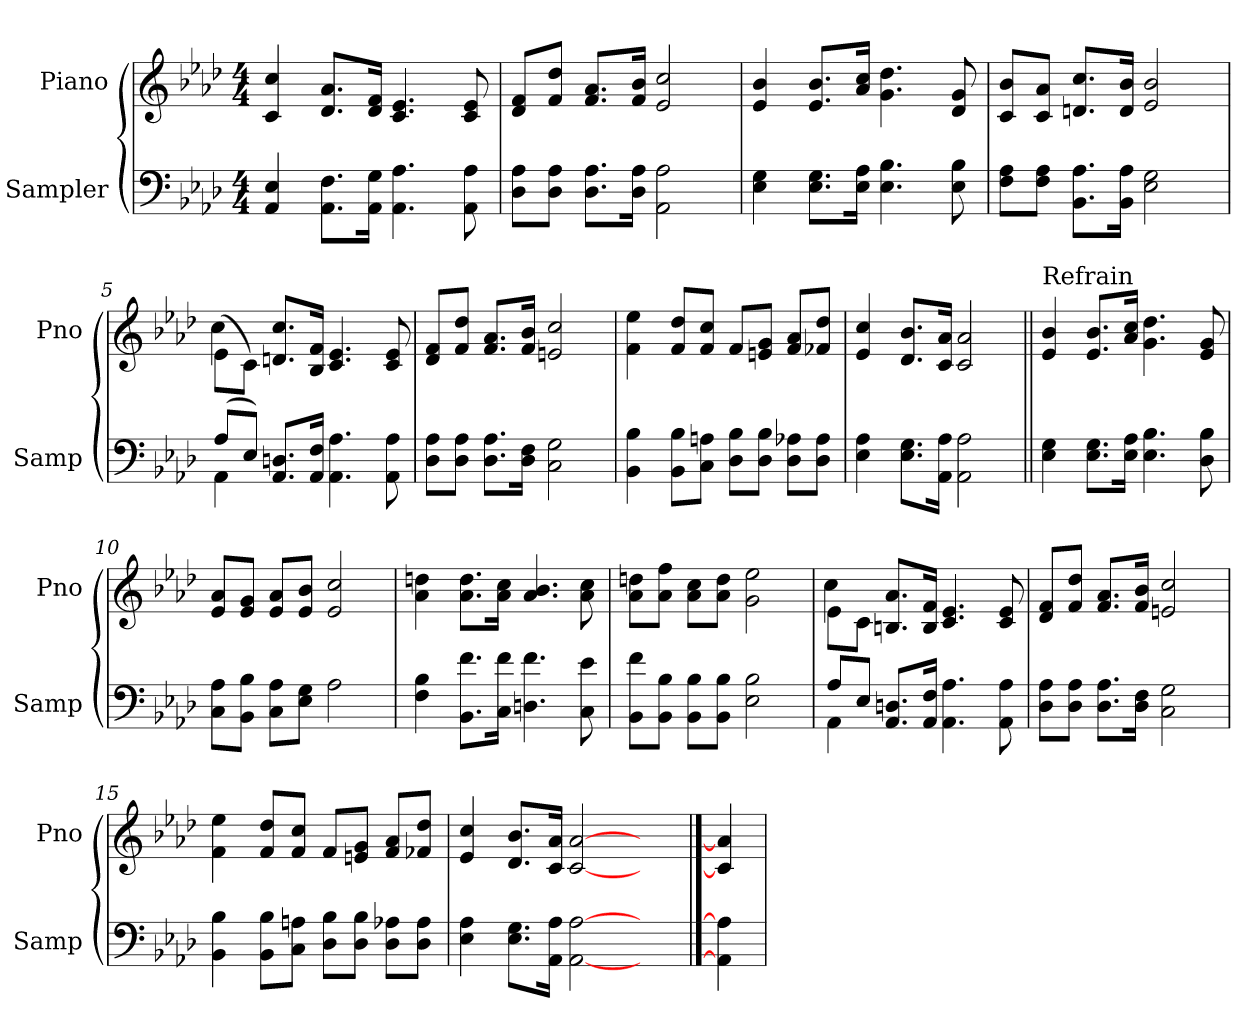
**kern	**kern
*part2	*part1
*staff2	*staff1
*I"Sampler	*I"Piano
*I'Samp	*I'Pno
*clefF4	*clefG2
*k[b-e-a-d-]	*k[b-e-a-d-]
*A-:	*A-:
*M4/4	*M4/4
=1	=1
4AA- 4E-	4c 4cc
8.AA-\ 8.F\L	8.d-/ 8.a-/L
16AA-\ 16G\Jk	16d-/ 16f/Jk
4.AA- 4.A-	4.c 4.e-
8AA- 8A-	8c 8e-
=2	=2
8D-\ 8A-\L	8d-/ 8f/L
8D-\ 8A-\J	8f/ 8dd-/J
8.D-\ 8.A-\L	8.f/ 8.a-/L
16D-\ 16A-\Jk	16f/ 16b-/Jk
2AA- 2A-	2e- 2cc
=3	=3
4E- 4G	4e- 4b-
8.E-\ 8.G\L	8.e-/ 8.b-/L
16E-\ 16A-\Jk	16a-/ 16cc/Jk
4.E- 4.B-	4.g 4.dd-
8E- 8B-	8d- 8g
=4	=4
8F\ 8A-\L	8c/ 8b-/L
8F\ 8A-\J	8c/ 8a-/J
8.BB-\ 8.A-\L	8.dn/ 8.cc/L
16BB-\ 16A-\Jk	16d/ 16b-/Jk
2E- 2G	2e- 2b-
=5	=5
*^	*^
(8A-/L	4AA-	(8e-\L	4cc
8E-/J)	.	8c\J)	.
8.AA-/ 8.Dn/L	2.ryy	8.dn/ 8.cc/L	2.ryy
16AA-/ 16F/Jk	.	16B-/ 16f/Jk	.
4.AA- 4.A-	.	4.c 4.e-	.
8AA- 8A-	.	8c 8e-	.
*v	*v	*	*
*	*v	*v
=6	=6
8D-\ 8A-\L	8d-/ 8f/L
8D-\ 8A-\J	8f/ 8dd-/J
8.D-\ 8.A-\L	8.f/ 8.a-/L
16D-\ 16F\Jk	16f/ 16b-/Jk
2C 2G	2en 2cc
=7	=7
4BB- 4B-	4f 4ee-
8BB-\ 8B-\L	8f/ 8dd-/L
8C\ 8An\J	8f/ 8cc/J
8D-\ 8B-\L	8f/L
8D-\ 8B-\J	8en/ 8g/J
8D-\ 8A-X\L	8f/ 8a-/L
8D-\ 8A-\J	8f-X/ 8dd-/J
=8	=8
4E- 4A-	4e- 4cc
8.E-\ 8.G\L	8.d-/ 8.b-/L
16AA-\ 16A-\Jk	16c/ 16a-/Jk
2AA- 2A-	2c 2a-
=9||	=9||
!	!LO:TX:t=Refrain
4E- 4G	4e- 4b-
8.E-\ 8.G\L	8.e-/ 8.b-/L
16E-\ 16A-\Jk	16a-/ 16cc/Jk
4.E- 4.B-	4.g 4.dd-
8D- 8B-	8e- 8g
=10	=10
8C\ 8A-\L	8e-/ 8a-/L
8BB-\ 8B-\J	8e-/ 8g/J
8C\ 8A-\L	8e-/ 8a-/L
8E-\ 8G\J	8e-/ 8b-/J
2A-	2e- 2cc
=11	=11
4F 4B-	4a- 4ddn
8.BB-\ 8.f\L	8.a-\ 8.dd\L
16C\ 16f\Jk	16a-\ 16cc\Jk
4.Dn 4.f	4.a- 4.b-
8C 8e-	8a- 8cc
=12	=12
8BB-\ 8f\L	8a-\ 8ddn\L
8BB-\ 8B-\J	8a-\ 8ff\J
8BB-\ 8B-\L	8a-\ 8cc\L
8BB-\ 8B-\J	8a-\ 8dd\J
2E- 2B-	2g 2ee-
=13	=13
*^	*^
8A-/L	4AA-	8e-\L	4cc
8E-/J	.	8c\J	.
8.AA-/ 8.Dn/L	2.ryy	8.Bn/ 8.a-/L	2.ryy
16AA-/ 16F/Jk	.	16B/ 16f/Jk	.
4.AA- 4.A-	.	4.c 4.e-	.
8AA- 8A-	.	8c 8e-	.
*v	*v	*	*
*	*v	*v
=14	=14
8D-\ 8A-\L	8d-/ 8f/L
8D-\ 8A-\J	8f/ 8dd-/J
8.D-\ 8.A-\L	8.f/ 8.a-/L
16D-\ 16F\Jk	16f/ 16b-/Jk
2C 2G	2en 2cc
=15	=15
4BB- 4B-	4f 4ee-
8BB-\ 8B-\L	8f/ 8dd-/L
8C\ 8An\J	8f/ 8cc/J
8D-\ 8B-\L	8f/L
8D-\ 8B-\J	8en/ 8g/J
8D-\ 8A-X\L	8f/ 8a-/L
8D-\ 8A-\J	8f-X/ 8dd-/J
=16	=16
4E- 4A-	4e- 4cc
8.E-\ 8.G\L	8.d-/ 8.b-/L
16AA-\ 16A-\Jk	16c/ 16a-/Jk
[2AA- [2A-	[2c [2a-
4ryy	4ryy
==17	==17
4AA-] 4A-]	4c] 4a-]
=	=
*-	*-
